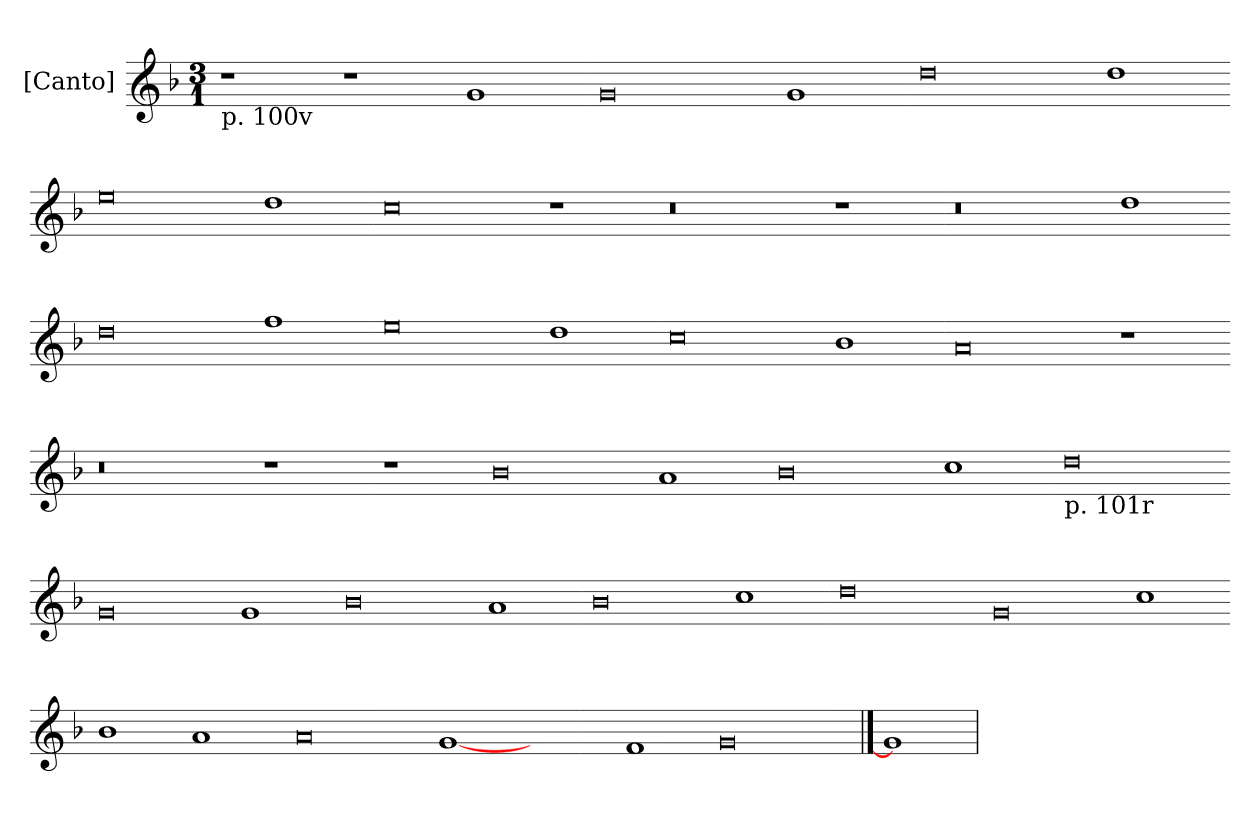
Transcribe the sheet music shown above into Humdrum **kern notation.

**kern
*part1
*staff1
*I"[Canto]
*clefG2
*k[b-]
*M3/1
=
!LO:TX:b:t=p. 100v
1r
1r
1g
=-
0g
1g
=-
0dd
1dd
=-
0ee
1dd
=-
0cc
1r
=-
0r
1r
=-
0r
1dd
=-
0dd
1ff
=-
0ee
1dd
=-
0cc
1b-
=-
0a
1r
=-
0r
1r
=-
1r
0b-
1a
=-
0b-
1cc
=-
!LO:TX:b:t=p. 101r
0dd
=-
0g
1g
=-
0b-
1a
=-
0b-
1cc
=-
0dd
=-
0g
1cc
=-
1b-
1a
=-
0a
[1g
1ryy
1f
0g
==1
1g]
=
*-
